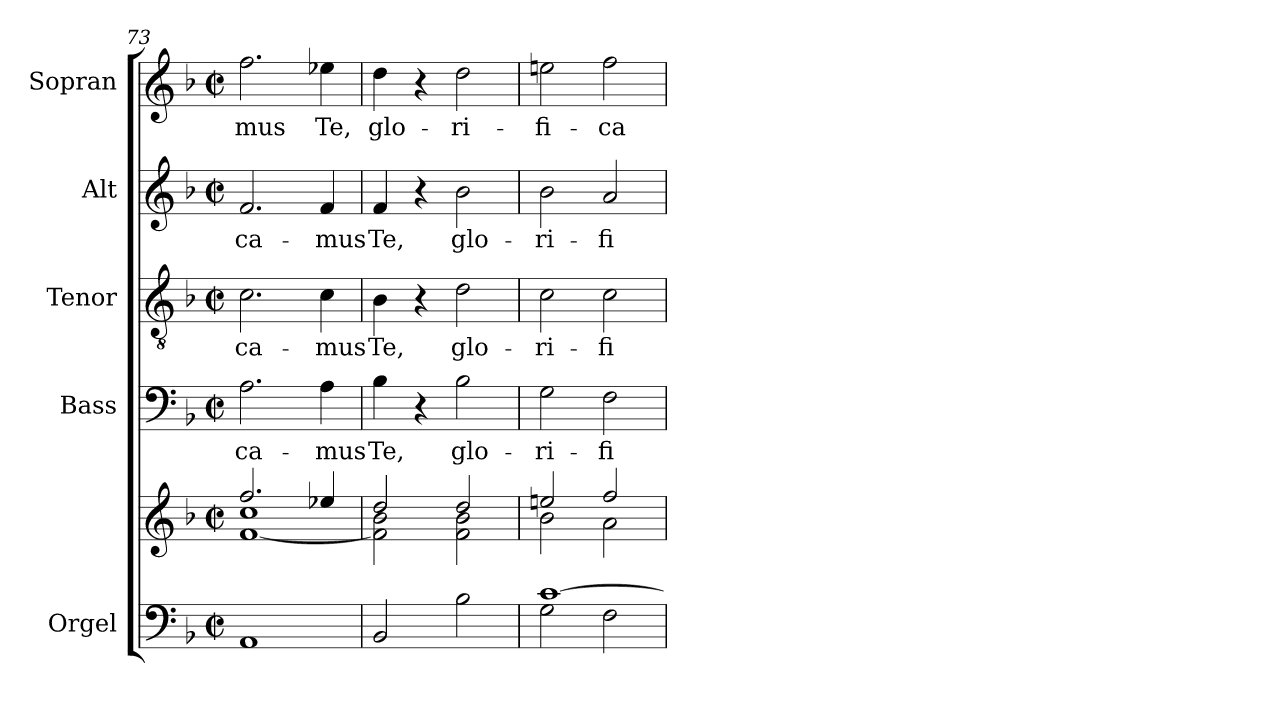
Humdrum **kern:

**kern	**kern	**kern	**text	**kern	**text	**kern	**text	**kern	**text
*part5	*part5	*part4	*part4	*part3	*part3	*part2	*part2	*part1	*part1
*staff6	*staff5	*staff4	*staff4	*staff3	*staff3	*staff2	*staff2	*staff1	*staff1
*I"Orgel	*	*I"Bass	*	*I"Tenor	*	*I"Alt	*	*I"Sopran	*
*I'Org.	*	*I'B.	*	*I'T.	*	*I'A.	*	*I'S.	*
*clefF4	*clefG2	*clefF4	*	*clefGv2	*	*clefG2	*	*clefG2	*
*k[b-]	*k[b-]	*k[b-]	*	*k[b-]	*	*k[b-]	*	*k[b-]	*
*F:	*F:	*F:	*	*F:	*	*F:	*	*F:	*
*M2/2	*M2/2	*M2/2	*	*M2/2	*	*M2/2	*	*M2/2	*
*met(c|)	*met(c|)	*met(c|)	*	*met(c|)	*	*met(c|)	*	*met(c|)	*
=73	=73	=73	=73	=73	=73	=73	=73	=73	=73
*	*^	*	*	*	*	*	*	*	*
!	!	!	!	!LO:LY:b	!	!LO:LY:b	!	!LO:LY:b	!	!LO:LY:b
1AA	2.ff/	[<1f 1cc	2.A\	-ca-	2.c\	-ca-	2.f/	-ca-	2.ff\	-mus
!	!	!	!	!LO:LY:b	!	!LO:LY:b	!	!LO:LY:b	!	!LO:LY:b
.	4ee-X/	.	4A\	-mus	4c\	-mus	4f/	-mus	4ee-X\	Te,
=74	=74	=74	=74	=74	=74	=74	=74	=74	=74	=74
!	!	!	!	!LO:LY:b	!	!LO:LY:b	!	!LO:LY:b	!	!LO:LY:b
2BB-/	2dd/	2f\] 2b-\	4B-\	Te,	4B-\	Te,	4f/	Te,	4dd\	glo-
.	.	.	4r	.	4r	.	4r	.	4r	.
!	!	!	!	!LO:LY:b	!	!LO:LY:b	!	!LO:LY:b	!	!LO:LY:b
2B-\	2dd/	2f\ 2b-\	2B-\	glo-	2d\	glo-	2b-\	glo-	2dd\	-ri-
=75	=75	=75	=75	=75	=75	=75	=75	=75	=75	=75
*^	*	*	*	*	*	*	*	*	*	*
!	!	!	!	!	!LO:LY:b	!	!LO:LY:b	!	!LO:LY:b	!	!LO:LY:b
[>1c	2G\	2een/	2b-\	2G\	-ri-	2c\	-ri-	2b-\	-ri-	2een\	-fi-
!	!	!	!	!	!LO:LY:b	!	!LO:LY:b	!	!LO:LY:b	!	!LO:LY:b
.	2F\	2ff/	2a\	2F\	-fi-	2c\	-fi-	2a/	-fi-	2ff\	-ca-
*v	*v	*	*	*	*	*	*	*	*	*	*
*	*v	*v	*	*	*	*	*	*	*	*
=	=	=	=	=	=	=	=	=	=
*-	*-	*-	*-	*-	*-	*-	*-	*-	*-
